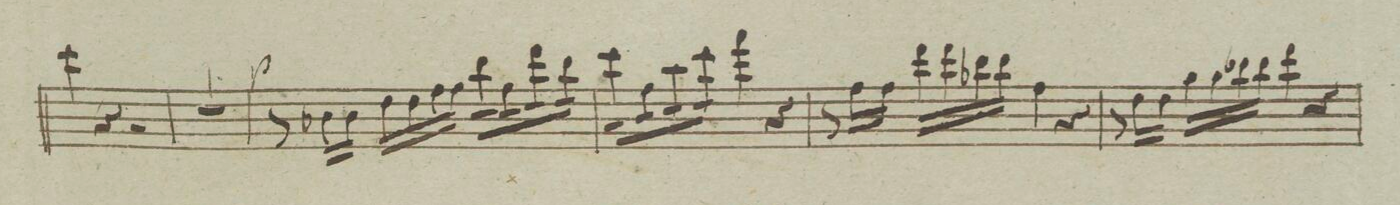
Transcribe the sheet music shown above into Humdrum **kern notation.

**kern	**dynam
*I"Violino. 1mo	*
*clefG2	*
*k[]	*
*met(c|)	*
*M2/2	*
4ccc\	.
4r	.
2r	.
=163	=163
1r	.
=164	=164
8r	p
*Xtremolo	*
16b-X\LL	.
16b-\JJ	.
16dd\LL	.
16dd\	.
16ff\	.
16ff\JJ	.
*tremolo	*
16bb\LL	.
16bb\	.
16ff\	.
16ff\	.
16ddd\	.
16ddd\	.
16bb\	.
16bb\JJ	.
=165	=165
16ccc\LL	.
16ccc\	.
16ff\	.
16ff\	.
16aa\	.
16aa\	.
16ccc\	.
16ccc\JJ	.
4fff\	.
4r	.
=166	=166
8r	.
*Xtremolo	*
16ff\LL	.
16ff\JJ	.
16ddd\LL	.
16ddd\	.
16bb-X\	.
16bb-\JJ	.
4ff\	.
4r	.
=167	=167
8r	.
16dd\LL	.
16dd\JJ	.
16gg\LL	.
16gg\	.
16bb-X\	.
16bb-\JJ	.
4ddd\	.
4r	.
=168	=168
*-	*-
